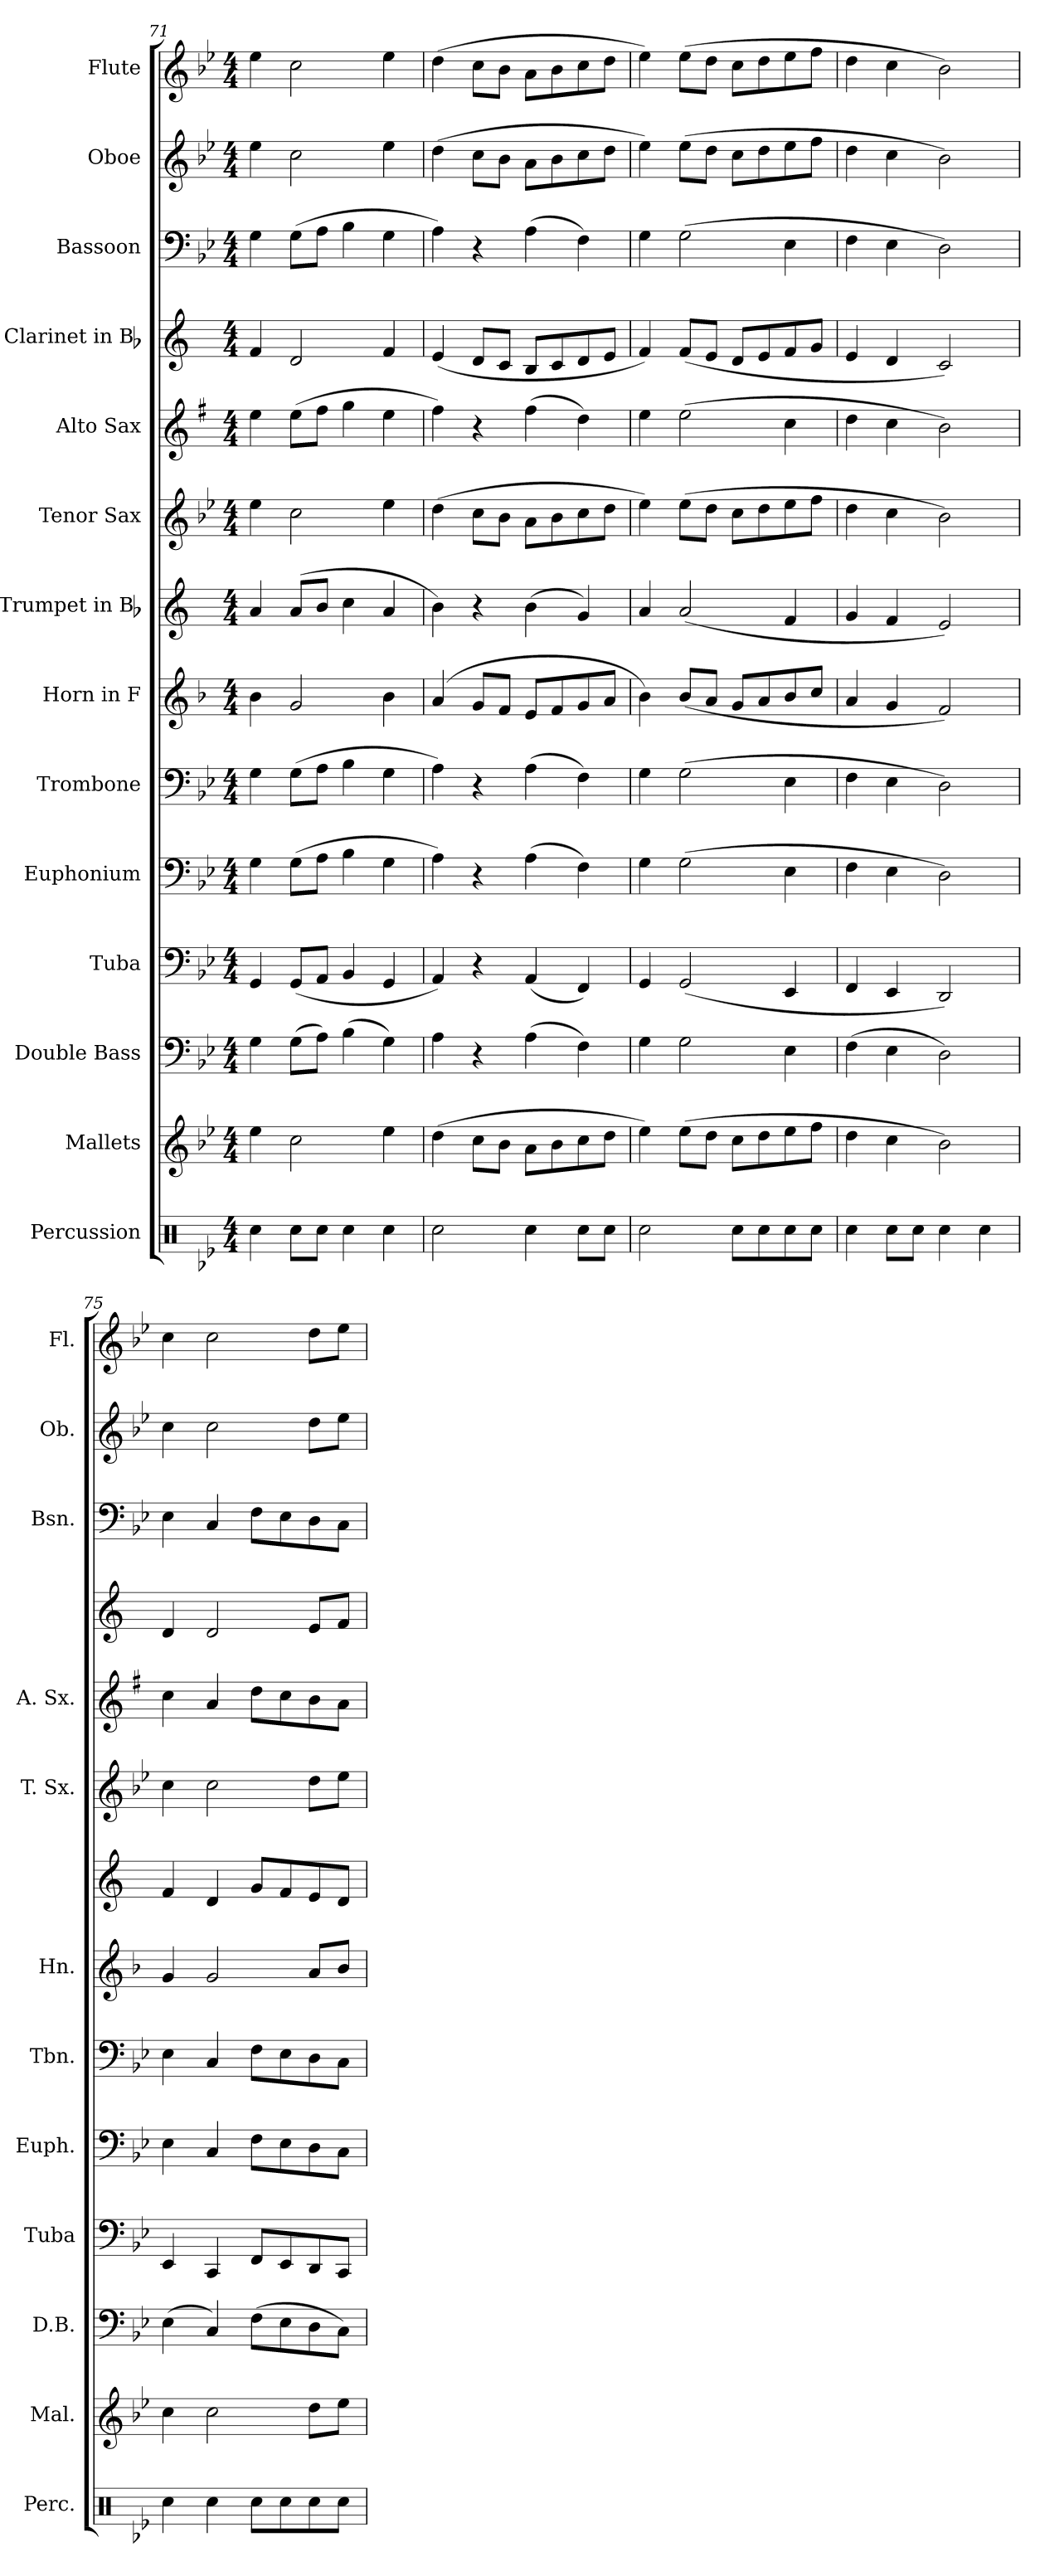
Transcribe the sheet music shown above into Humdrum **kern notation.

**kern	**kern	**kern	**kern	**kern	**kern	**kern	**kern	**kern	**kern	**kern	**kern	**kern	**kern
*part14	*part13	*part12	*part11	*part10	*part9	*part8	*part7	*part6	*part5	*part4	*part3	*part2	*part1
*staff14	*staff13	*staff12	*staff11	*staff10	*staff9	*staff8	*staff7	*staff6	*staff5	*staff4	*staff3	*staff2	*staff1
*I"Percussion	*I"Mallets	*I"Double Bass	*I"Tuba	*I"Euphonium	*I"Trombone	*I"Horn in F	*I"Trumpet in Bb	*I"Tenor Sax	*I"Alto Sax	*I"Clarinet in Bb	*I"Bassoon	*I"Oboe	*I"Flute
*I'Perc.	*I'Mal.	*I'D.B.	*I'Tuba	*I'Euph.	*I'Tbn.	*I'Hn.	*	*I'T. Sx.	*I'A. Sx.	*	*I'Bsn.	*I'Ob.	*I'Fl.
*clefX	*clefG2	*clefF4	*clefF4	*clefF4	*clefF4	*clefG2	*clefG2	*clefG2	*clefG2	*clefG2	*clefF4	*clefG2	*clefG2
*	*	*ITrd7c12	*	*	*	*ITrd4c7	*ITrd1c2	*ITrd8c14	*ITrd5c9	*ITrd1c2	*	*	*
*k[b-e-]	*k[b-e-]	*k[b-e-]	*k[b-e-]	*k[b-e-]	*k[b-e-]	*k[b-e-]	*k[b-e-]	*k[b-e-]	*k[b-e-]	*k[b-e-]	*k[b-e-]	*k[b-e-]	*k[b-e-]
*B-:	*B-:	*B-:	*B-:	*B-:	*B-:	*B-:	*B-:	*B-:	*B-:	*B-:	*B-:	*B-:	*B-:
*M4/4	*M4/4	*M4/4	*M4/4	*M4/4	*M4/4	*M4/4	*M4/4	*M4/4	*M4/4	*M4/4	*M4/4	*M4/4	*M4/4
=71	=71	=71	=71	=71	=71	=71	=71	=71	=71	=71	=71	=71	=71
4Rcc\	4ee-\	4GG\	4GG/	4G\	4G\	4e-\	4g/	4e-\	4g\	4e-/	4G\	4ee-\	4ee-\
8Rcc\L	2cc\	(>8GG\L	(<8GG/L	(>8G\L	(>8G\L	2c/	(>8g/L	2c\	(>8g\L	2c/	(>8G\L	2cc\	2cc\
8Rcc\J	.	8AA\J)	8AA/J	8A\J	8A\J	.	8a/J	.	8a\J	.	8A\J	.	.
4Rcc\	.	(>4BB-\	4BB-/	4B-\	4B-\	.	4b-\	.	4b-\	.	4B-\	.	.
4Rcc\	4ee-\	4GG\)	4GG/	4G\	4G\	4e-\	4g/	4e-\	4g\	4e-/	4G\	4ee-\	4ee-\
=72	=72	=72	=72	=72	=72	=72	=72	=72	=72	=72	=72	=72	=72
2Rcc\	(>4dd\	4AA\	4AA/)	4A\)	4A\)	(4d/	4a\)	(>4d\	4a\)	(<4d/	4A\)	(>4dd\	(>4dd\
.	8cc\L	4r	4r	4r	4r	8c/L	4r	8c\L	4r	8c/L	4r	8cc\L	8cc\L
.	8b-\J	.	.	.	.	8B-/J	.	8B-\J	.	8B-/J	.	8b-\J	8b-\J
4Rcc\	8a\L	(>4AA\	(<4AA/	(>4A\	(>4A\	8A/L	(>4a\	8A\L	(>4a\	8A/L	(>4A\	8a\L	8a\L
.	8b-\	.	.	.	.	8B-/	.	8B-\	.	8B-/	.	8b-\	8b-\
8Rcc\L	8cc\	4FF\)	4FF/)	4F\)	4F\)	8c/	4f/)	8c\	4f\)	8c/	4F\)	8cc\	8cc\
8Rcc\J	8dd\J	.	.	.	.	8d/J	.	8d\J	.	8d/J	.	8dd\J	8dd\J
=73	=73	=73	=73	=73	=73	=73	=73	=73	=73	=73	=73	=73	=73
2Rcc\	4ee-\)	4GG\	4GG/	4G\	4G\	4e-\)	4g/	4e-\)	4g\	4e-/)	4G\	4ee-\)	4ee-\)
.	(>8ee-\L	2GG\	(<2GG/	(>2G\	(>2G\	(<8e-/L	(<2g/	(>8e-\L	(>2g\	(<8e-/L	(>2G\	(>8ee-\L	(>8ee-\L
.	8dd\J	.	.	.	.	8d/J	.	8d\J	.	8d/J	.	8dd\J	8dd\J
8Rcc\L	8cc\L	.	.	.	.	8c/L	.	8c\L	.	8c/L	.	8cc\L	8cc\L
8Rcc\	8dd\	.	.	.	.	8d/	.	8d\	.	8d/	.	8dd\	8dd\
8Rcc\	8ee-\	4EE-\	4EE-/	4E-\	4E-\	8e-/	4e-/	8e-\	4e-\	8e-/	4E-\	8ee-\	8ee-\
8Rcc\J	8ff\J	.	.	.	.	8f/J	.	8f\J	.	8f/J	.	8ff\J	8ff\J
=74	=74	=74	=74	=74	=74	=74	=74	=74	=74	=74	=74	=74	=74
4Rcc@4@\	4dd\	(>4FF\	4FF/	4F\	4F\	4d/	4f/	4d\	4f\	4d/	4F\	4dd\	4dd\
8Rcc\L	4cc\	4EE-\	4EE-/	4E-\	4E-\	4c/	4e-/	4c\	4e-\	4c/	4E-\	4cc\	4cc\
8Rcc\J	.	.	.	.	.	.	.	.	.	.	.	.	.
4Rcc\	2b-\)	2DD\)	2DD/)	2D\)	2D\)	2B-/)	2d/)	2B-\)	2d\)	2B-/)	2D\)	2b-\)	2b-\)
4Rcc\	.	.	.	.	.	.	.	.	.	.	.	.	.
=75	=75	=75	=75	=75	=75	=75	=75	=75	=75	=75	=75	=75	=75
4Rcc@4@\	4cc\	(>4EE-\	4EE-/	4E-\	4E-\	4c/	4e-/	4c\	4e-\	4c/	4E-\	4cc\	4cc\
4Rcc@4@\	2cc\	4CC/)	4CC/	4C/	4C/	2c/	4c/	2c\	4c/	2c/	4C/	2cc\	2cc\
8Rcc\L	.	(>8FF\L	8FF/L	8F\L	8F\L	.	8f/L	.	8f\L	.	8F\L	.	.
8Rcc\	.	8EE-\	8EE-/	8E-\	8E-\	.	8e-/	.	8e-\	.	8E-\	.	.
8Rcc\	8dd\L	8DD\	8DD/	8D\	8D\	8d/L	8d/	8d\L	8d\	8d/L	8D\	8dd\L	8dd\L
8Rcc\J	8ee-\J	8CC\J)	8CC/J	8C\J	8C\J	8e-/J	8c/J	8e-\J	8c\J	8e-/J	8C\J	8ee-\J	8ee-\J
=	=	=	=	=	=	=	=	=	=	=	=	=	=
*-	*-	*-	*-	*-	*-	*-	*-	*-	*-	*-	*-	*-	*-
